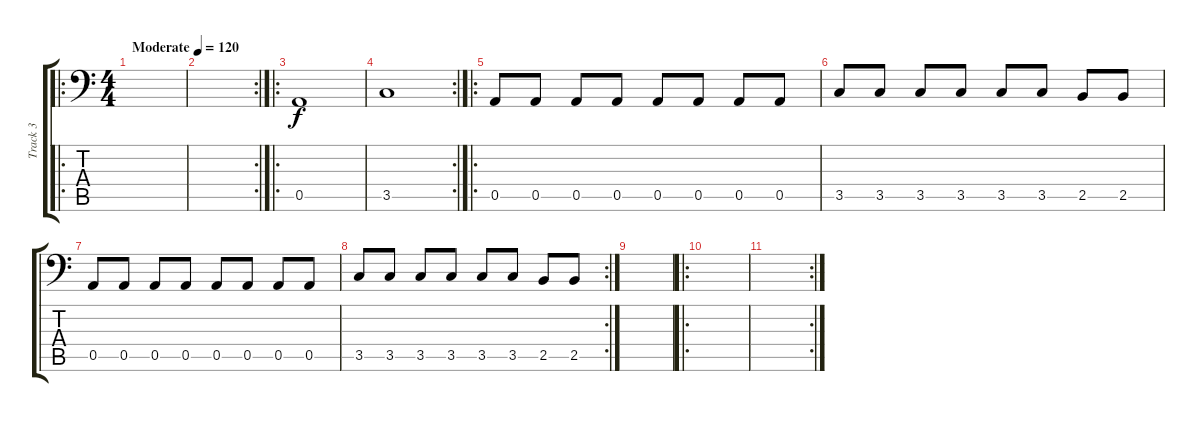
\track ("Track 3" "Track 3") {instrument electricbasspick}
\staff {score tabs}
\tuning (E3 B2 G2 D2 A1 E1) {hide}
\ro
\ts (4 4)
\tempo (120 "Moderate")
\clef f4
\ks c
|
\rc 2
|
\ro
0.5.1 |
\rc 2
3.5.1 |
\ro
0.5.8 0.5.8 0.5.8 0.5.8 0.5.8 0.5.8 0.5.8 0.5.8 |
3.5.8 3.5.8 3.5.8 3.5.8 3.5.8 3.5.8 2.5.8 2.5.8 |
0.5.8 0.5.8 0.5.8 0.5.8 0.5.8 0.5.8 0.5.8 0.5.8 |
\rc 2
3.5.8 3.5.8 3.5.8 3.5.8 3.5.8 3.5.8 2.5.8 2.5.8 |
|
\ro
|
\rc 2
